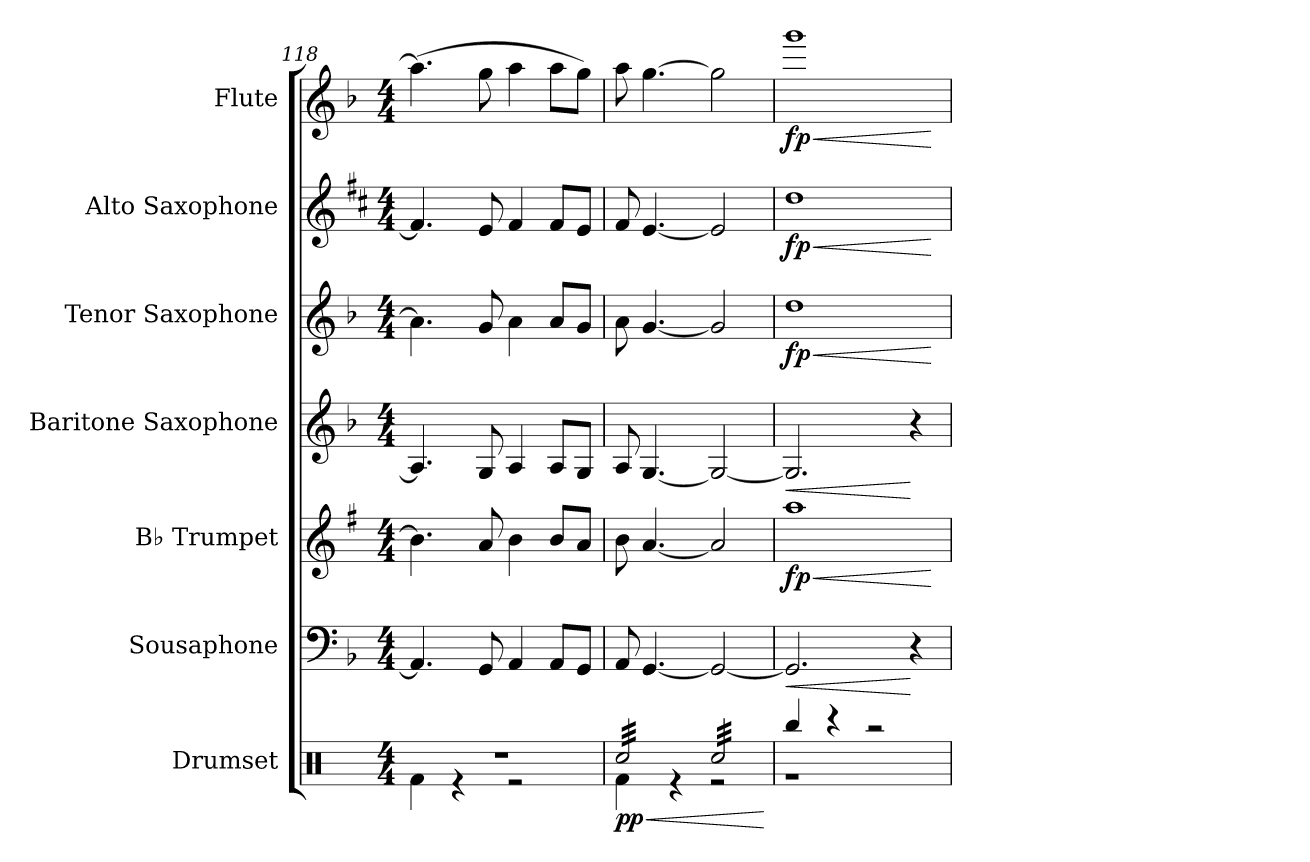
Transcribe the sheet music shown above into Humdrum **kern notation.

**kern	**dynam	**kern	**dynam	**kern	**dynam	**kern	**dynam	**kern	**dynam	**kern	**dynam	**kern	**dynam
*part7	*part7	*part6	*part6	*part5	*part5	*part4	*part4	*part3	*part3	*part2	*part2	*part1	*part1
*staff7	*staff7	*staff6	*staff6	*staff5	*staff5	*staff4	*staff4	*staff3	*staff3	*staff2	*staff2	*staff1	*staff1
*I"Drumset	*	*I"Sousaphone	*	*I"B♭ Trumpet	*	*I"Baritone Saxophone	*	*I"Tenor Saxophone	*	*I"Alto Saxophone	*	*I"Flute	*
*I'Drs.	*	*I'Sphn.	*	*I'B♭ Tpt.	*	*I'Bar. Sax.	*	*I'T. Sax.	*	*I'A. Sax.	*	*I'Fl.	*
*clefX	*	*clefF4	*	*clefG2	*	*clefG2	*	*clefG2	*	*clefG2	*	*clefG2	*
*	*	*	*	*ITrd1c2	*	*ITrd12c21	*	*ITrd8c14	*	*ITrd5c9	*	*	*
*k[]	*	*k[b-]	*	*k[b-]	*	*k[b-]	*	*k[b-]	*	*k[b-]	*	*k[b-]	*
*M4/4	*	*M4/4	*	*M4/4	*	*M4/4	*	*M4/4	*	*M4/4	*	*M4/4	*
=118	=118	=118	=118	=118	=118	=118	=118	=118	=118	=118	=118	=118	=118
*^	*	*	*	*	*	*	*	*	*	*	*	*	*
1r	4Rf\	.	4.AA/]	.	4.a\]	.	4.AA/]	.	4.A\]	.	4.A/]	.	(>4.aa\]	.
.	4r	.	.	.	.	.	.	.	.	.	.	.	.	.
.	.	.	8GG/	.	8g/	.	8GG/	.	8G/	.	8G/	.	8gg\	.
.	2r	.	4AA/	.	4a\	.	4AA/	.	4A\	.	4A/	.	4aa\	.
.	.	.	8AA/L	.	8a/L	.	8AA/L	.	8A/L	.	8A/L	.	8aa\L	.
.	.	.	8GG/J	.	8g/J	.	8GG/J	.	8G/J	.	8G/J	.	8gg\J)	.
=119	=119	=119	=119	=119	=119	=119	=119	=119	=119	=119	=119	=119	=119	=119
!	!	!LO:HP:b	!	!	!	!	!	!	!	!	!	!	!	!
!	!	!LO:DY:n=1:b	!	!	!	!	!	!	!	!	!	!	!	!
*tremolo	*	*	*	*	*	*	*	*	*	*	*	*	*	*
32Rcc/LLL	4Rf\	< pp	8AA/	.	8a\	.	8AA/	.	8A\	.	8A/	.	8aa\	.
32Rcc/	.	.	.	.	.	.	.	.	.	.	.	.	.	.
32Rcc/	.	.	.	.	.	.	.	.	.	.	.	.	.	.
32Rcc/	.	.	.	.	.	.	.	.	.	.	.	.	.	.
32Rcc/	.	.	[4.GG/	.	[4.g/	.	[4.GG/	.	[4.G/	.	[4.G/	.	[4.gg\	.
32Rcc/	.	.	.	.	.	.	.	.	.	.	.	.	.	.
32Rcc/	.	.	.	.	.	.	.	.	.	.	.	.	.	.
32Rcc/	.	.	.	.	.	.	.	.	.	.	.	.	.	.
32Rcc/	4r	.	.	.	.	.	.	.	.	.	.	.	.	.
32Rcc/	.	.	.	.	.	.	.	.	.	.	.	.	.	.
32Rcc/	.	.	.	.	.	.	.	.	.	.	.	.	.	.
32Rcc/	.	.	.	.	.	.	.	.	.	.	.	.	.	.
32Rcc/	.	.	.	.	.	.	.	.	.	.	.	.	.	.
32Rcc/	.	.	.	.	.	.	.	.	.	.	.	.	.	.
32Rcc/	.	.	.	.	.	.	.	.	.	.	.	.	.	.
32Rcc/JJJ	.	.	.	.	.	.	.	.	.	.	.	.	.	.
32Rcc/LLL	2r	.	2GG/_	.	2g/]	.	2GG/_	.	2G/]	.	2G/]	.	2gg\]	.
32Rcc/	.	.	.	.	.	.	.	.	.	.	.	.	.	.
32Rcc/	.	.	.	.	.	.	.	.	.	.	.	.	.	.
32Rcc/	.	.	.	.	.	.	.	.	.	.	.	.	.	.
32Rcc/	.	.	.	.	.	.	.	.	.	.	.	.	.	.
32Rcc/	.	.	.	.	.	.	.	.	.	.	.	.	.	.
32Rcc/	.	.	.	.	.	.	.	.	.	.	.	.	.	.
32Rcc/	.	.	.	.	.	.	.	.	.	.	.	.	.	.
32Rcc/	.	.	.	.	.	.	.	.	.	.	.	.	.	.
32Rcc/	.	.	.	.	.	.	.	.	.	.	.	.	.	.
32Rcc/	.	.	.	.	.	.	.	.	.	.	.	.	.	.
32Rcc/	.	.	.	.	.	.	.	.	.	.	.	.	.	.
32Rcc/	.	.	.	.	.	.	.	.	.	.	.	.	.	.
32Rcc/	.	.	.	.	.	.	.	.	.	.	.	.	.	.
32Rcc/	.	.	.	.	.	.	.	.	.	.	.	.	.	.
32Rcc/JJJ	.	.	.	.	.	.	.	.	.	.	.	.	.	.
*Xtremolo	*	*	*	*	*	*	*	*	*	*	*	*	*	*
*v	*v	*	*	*	*	*	*	*	*	*	*	*	*	*
.	[	.	.	.	.	.	.	.	.	.	.	.	.
=120	=120	=120	=120	=120	=120	=120	=120	=120	=120	=120	=120	=120	=120
*^	*	*	*	*	*	*	*	*	*	*	*	*	*
!	!	!LO:DY:b	!	!LO:HP:b	!	!LO:HP:b	!	!LO:HP:b	!	!LO:HP:b	!	!LO:HP:b	!	!LO:HP:b
!	!	!	!	!	!	!LO:DY:n=1:b	!	!	!	!LO:DY:n=1:b	!	!LO:DY:n=1:b	!	!LO:DY:n=1:b
4Rbb/	1r	mf	2.GG/]	<	1gg	< fp	2.GG/]	<	1d	< fp	1f	< fp	1ggg	< fp
4r	.	.	.	.	.	.	.	.	.	.	.	.	.	.
2r	.	.	.	.	.	.	.	.	.	.	.	.	.	.
.	.	.	4r	[	.	.	4r	[	.	.	.	.	.	.
*v	*v	*	*	*	*	*	*	*	*	*	*	*	*	*
.	.	.	.	.	[	.	.	.	[	.	[	.	[
=	=	=	=	=	=	=	=	=	=	=	=	=	=
*-	*-	*-	*-	*-	*-	*-	*-	*-	*-	*-	*-	*-	*-
